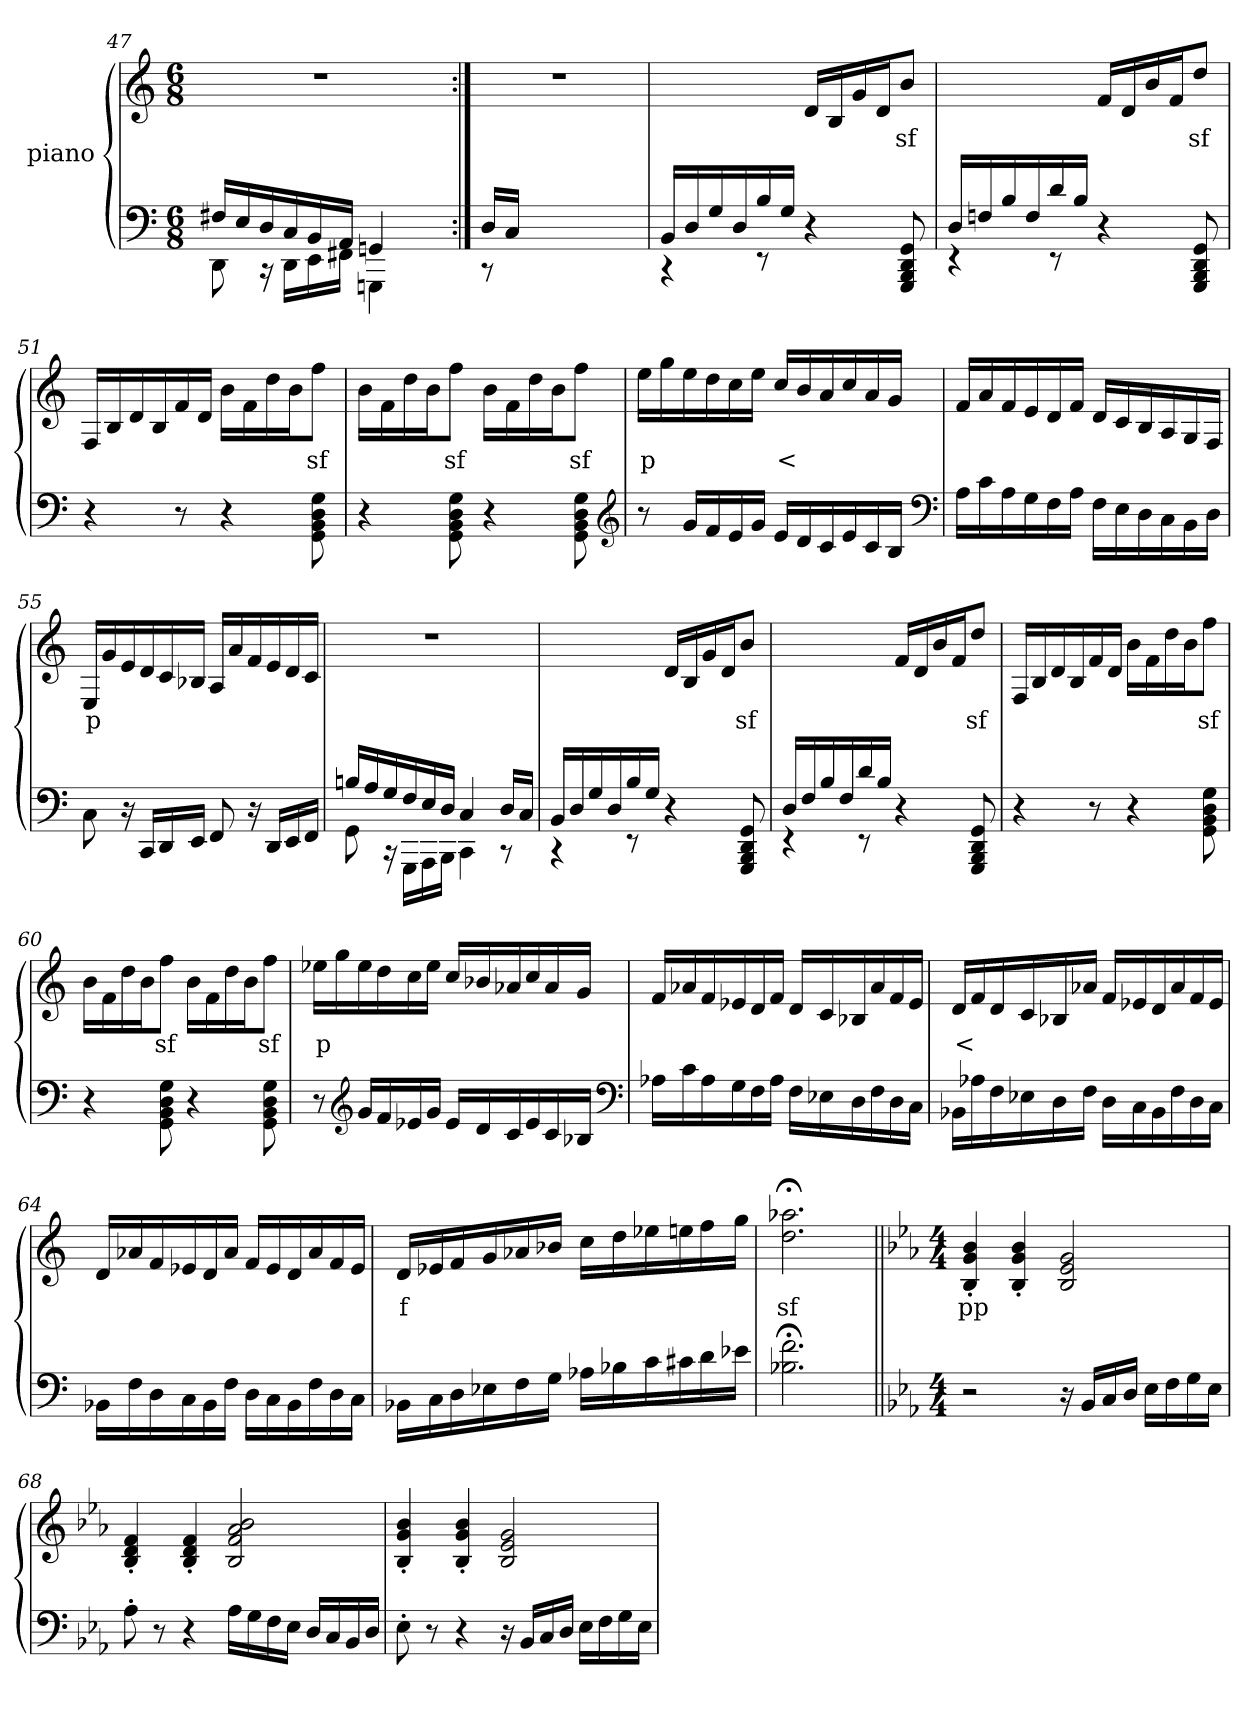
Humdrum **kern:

**kern	**kern	**text
*part2	*part1	*part1
*staff2	*staff1	*staff1
*	*I"piano	*
*clefF4	*clefG2	*
*k[]	*k[]	*
*M6/8	*M6/8	*
=47	=47	=47
*^	*	*
16F#XLL	8DD	2.r	.
16E	.	.	.
16D	16r	.	.
16C	16DDLL	.	.
16BB	16EE	.	.
16AAJJ	16FF#JJ	.	.
4GGn	4GGGn	.	.
8ryy	8ryy	.	.
=48:|!	=48:|!	=48:|!	=48:|!
16DLL	8r	2.r	.
16CJJ	.	.	.
2ryy	2ryy	.	.
8ryy	8ryy	.	.
=49	=49	=49	=49
16BBLL	4r	4.ryy	.
16D	.	.	.
16G	.	.	.
16D	.	.	.
16B	8r	.	.
16GJJ	.	.	.
4.ryy	4r	16dLL	.
.	.	16B	.
.	.	16g	.
.	.	16dJ	.
.	8GGG 8BBB 8DD 8GG	8bJ	sf
=50	=50	=50	=50
16DLL	4r	4.ryy	.
16Fn	.	.	.
16B	.	.	.
16F	.	.	.
16d	8r	.	.
16BJJ	.	.	.
4.ryy	4r	16fLL	.
.	.	16d	.
.	.	16b	.
.	.	16fJ	.
.	8GGG 8BBB 8DD 8GG	8ddJ	sf
*v	*v	*	*
=51	=51	=51
4r	16FLL	.
.	16B	.
.	16d	.
.	16B	.
8r	16f	.
.	16dJJ	.
4r	16bLL	.
.	16f	.
.	16dd	.
.	16bJ	.
8GG\ 8BB\ 8D\ 8G\	8ffJ	sf
=52	=52	=52
4r	16bLL	.
.	16f	.
.	16dd	.
.	16bJ	.
8GG\ 8BB\ 8D\ 8G\	8ffJ	sf
4r	16bLL	.
.	16f	.
.	16dd	.
.	16bJ	.
8GG\ 8BB\ 8D\ 8G\	8ffJ	sf
*clefG2	*	*
=53	=53	=53
8r	16eeLL	p
.	16gg	.
16gLL	16ee	.
16f	16dd	.
16e	16cc	.
16gJJ	16eeJJ	.
16eLL	16ccLL	<
16d	16b	.
16c	16a	.
16e	16cc	.
16c	16a	.
16BJJ	16gJJ	.
*clefF4	*	*
=54	=54	=54
16ALL	16fLL	.
16c	16a	.
16A	16f	.
16G	16e	.
16F	16d	.
16AJJ	16fJJ	.
16FLL	16dLL	.
16E	16c	.
16D	16B	.
16C	16A	.
16BB	16G	.
16DJJ	16FJJ	.
=55	=55	=55
8C\	16ELL	p
.	16g	.
16r	16e	.
16CCLL	16d	.
16DD	16c	.
16EEJJ	16B-XJJ	.
8FF	16ALL	.
.	16a	.
16r	16f	.
16DDLL	16e	.
16EE	16d	.
16FFJJ	16cJJ	.
=56	=56	=56
*^	*	*
16BnLL	8GG	2.r	.
16A	.	.	.
16G	16r	.	.
16F	16GGGLL	.	.
16E	16AAA	.	.
16DJJ	16BBBJJ	.	.
4C	4CC	.	.
16DLL	8r	.	.
16CJJ	.	.	.
=57	=57	=57	=57
16BBLL	4r	4.ryy	.
16D	.	.	.
16G	.	.	.
16D	.	.	.
16B	8r	.	.
16GJJ	.	.	.
4.ryy	4r	16dLL	.
.	.	16B	.
.	.	16g	.
.	.	16dJ	.
.	8GGG/ 8BBB/ 8DD/ 8GG/	8bJ	sf
=58	=58	=58	=58
16DLL	4r	4.ryy	.
16F	.	.	.
16B	.	.	.
16F	.	.	.
16d	8r	.	.
16BJJ	.	.	.
4.ryy	4r	16fLL	.
.	.	16d	.
.	.	16b	.
.	.	16fJ	.
.	8GGG 8BBB 8DD 8GG	8ddJ	sf
*v	*v	*	*
=59	=59	=59
4r	16FLL	.
.	16B	.
.	16d	.
.	16B	.
8r	16f	.
.	16dJJ	.
4r	16bLL	.
.	16f	.
.	16dd	.
.	16bJ	.
8GG\ 8BB\ 8D\ 8G\	8ffJ	sf
=60	=60	=60
4r	16bLL	.
.	16f	.
.	16dd	.
.	16bJ	.
8GG\ 8BB\ 8D\ 8G\	8ffJ	sf
4r	16bLL	.
.	16f	.
.	16dd	.
.	16bJ	.
8GG\ 8BB\ 8D\ 8G\	8ffJ	sf
=61	=61	=61
8r	16ee-XLL	p
.	16gg	.
*clefG2	*	*
16gLL	16ee-	.
16f	16dd	.
16e-X	16cc	.
16gJJ	16ee-JJ	.
16e-LL	16ccLL	.
16d	16b-X	.
16c	16a-X	.
16e-	16cc	.
16c	16a-	.
16B-XJJ	16gJJ	.
*clefF4	*	*
=62	=62	=62
16A-XLL	16fLL	.
16c	16a-X	.
16A-	16f	.
16G	16e-X	.
16F	16d	.
16A-JJ	16fJJ	.
16FLL	16dLL	.
16E-X	16c	.
16D	16B-X	.
16F	16a-	.
16D	16f	.
16CJJ	16e-JJ	.
=63	=63	=63
16BB-XLL	16dLL	<
16A-X	16f	.
16F	16d	.
16E-X	16c	.
16D	16B-X	.
16FJJ	16a-XJJ	.
16DLL	16fLL	.
16C	16e-X	.
16BB-	16d	.
16F	16a-	.
16D	16f	.
16CJJ	16e-JJ	.
=64	=64	=64
16BB-XLL	16dLL	.
16F	16a-X	.
16D	16f	.
16C	16e-X	.
16BB-	16d	.
16FJJ	16a-JJ	.
16DLL	16fLL	.
16C	16e-	.
16BB-	16d	.
16F	16a-	.
16D	16f	.
16CJJ	16e-JJ	.
=65	=65	=65
16BB-XLL	16dLL	f
16C	16e-X	.
16D	16f	.
16E-X	16g	.
16F	16a-X	.
16GJJ	16b-XJJ	.
16A-XLL	16ccLL	.
16B-	16dd	.
16c	16ee-	.
16c#X	16een	.
16d	16ff	.
16e-JJ	16ggJJ	.
=66	=66	=66
2.B-X;< 2.f;<	2.dd;< 2.aa-X;<	sf
=67||	=67||	=67||
*k[b-e-a-]	*k[b-e-a-]	*
*M4/4	*M4/4	*
2r	4B-'> 4g'> 4b-'>	pp
.	4B-'> 4g'> 4b-'>	.
16r	2B- 2e- 2g	.
16BB-LL	.	.
16C	.	.
16DJJ	.	.
16E-LL	.	.
16F	.	.
16G	.	.
16E-JJ	.	.
=68	=68	=68
8A-'>	4B-'> 4d'> 4f'>	.
8r	.	.
4r	4B-'> 4d'> 4f'>	.
16A-LL	2B- 2f 2a- 2b-	.
16G	.	.
16F	.	.
16E-JJ	.	.
16DLL	.	.
16C	.	.
16BB-	.	.
16DJJ	.	.
=69	=69	=69
8E-'>	4B-'> 4g'> 4b-'>	.
8r	.	.
4r	4B-'> 4g'> 4b-'>	.
16r	2B- 2e- 2g	.
16BB-LL	.	.
16C	.	.
16DJJ	.	.
16E-LL	.	.
16F	.	.
16G	.	.
16E-JJ	.	.
=	=	=
*-	*-	*-
